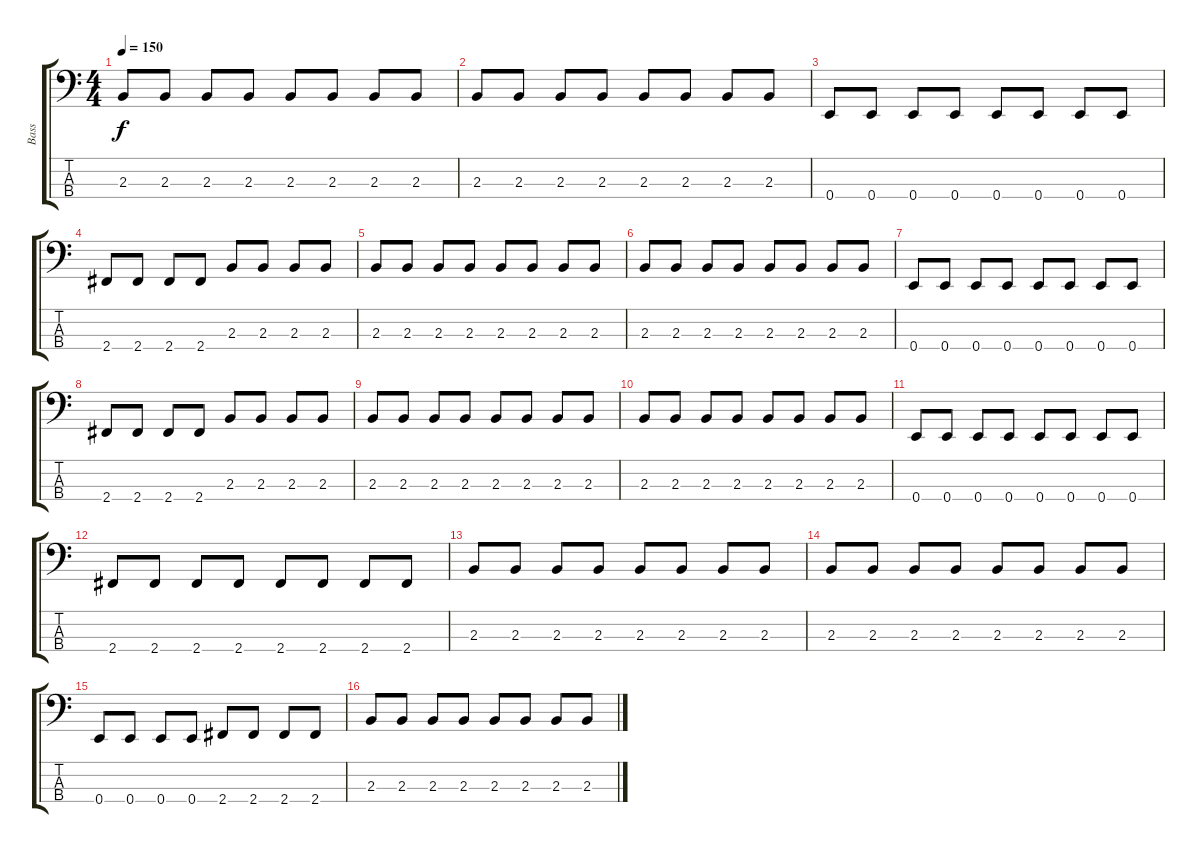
\track ("Bass" "Bass") {instrument electricbassfinger}
\staff {score tabs}
\tuning (G2 D2 A1 E1) {hide}
\ts (4 4)
\tempo 150
\clef f4
\ks c
2.3.8{dy f} 2.3.8 2.3.8 2.3.8 2.3.8 2.3.8 2.3.8 2.3.8 |
2.3.8 2.3.8 2.3.8 2.3.8 2.3.8 2.3.8 2.3.8 2.3.8 |
0.4.8 0.4.8 0.4.8 0.4.8 0.4.8 0.4.8 0.4.8 0.4.8 |
2.4.8 2.4.8 2.4.8 2.4.8 2.3.8 2.3.8 2.3.8 2.3.8 |
2.3.8 2.3.8 2.3.8 2.3.8 2.3.8 2.3.8 2.3.8 2.3.8 |
2.3.8 2.3.8 2.3.8 2.3.8 2.3.8 2.3.8 2.3.8 2.3.8 |
0.4.8 0.4.8 0.4.8 0.4.8 0.4.8 0.4.8 0.4.8 0.4.8 |
2.4.8 2.4.8 2.4.8 2.4.8 2.3.8 2.3.8 2.3.8 2.3.8 |
2.3.8 2.3.8 2.3.8 2.3.8 2.3.8 2.3.8 2.3.8 2.3.8 |
2.3.8 2.3.8 2.3.8 2.3.8 2.3.8 2.3.8 2.3.8 2.3.8 |
0.4.8 0.4.8 0.4.8 0.4.8 0.4.8 0.4.8 0.4.8 0.4.8 |
2.4.8 2.4.8 2.4.8 2.4.8 2.4.8 2.4.8 2.4.8 2.4.8 |
2.3.8 2.3.8 2.3.8 2.3.8 2.3.8 2.3.8 2.3.8 2.3.8 |
2.3.8 2.3.8 2.3.8 2.3.8 2.3.8 2.3.8 2.3.8 2.3.8 |
0.4.8 0.4.8 0.4.8 0.4.8 2.4.8 2.4.8 2.4.8 2.4.8 |
2.3.8 2.3.8 2.3.8 2.3.8 2.3.8 2.3.8 2.3.8 2.3.8
